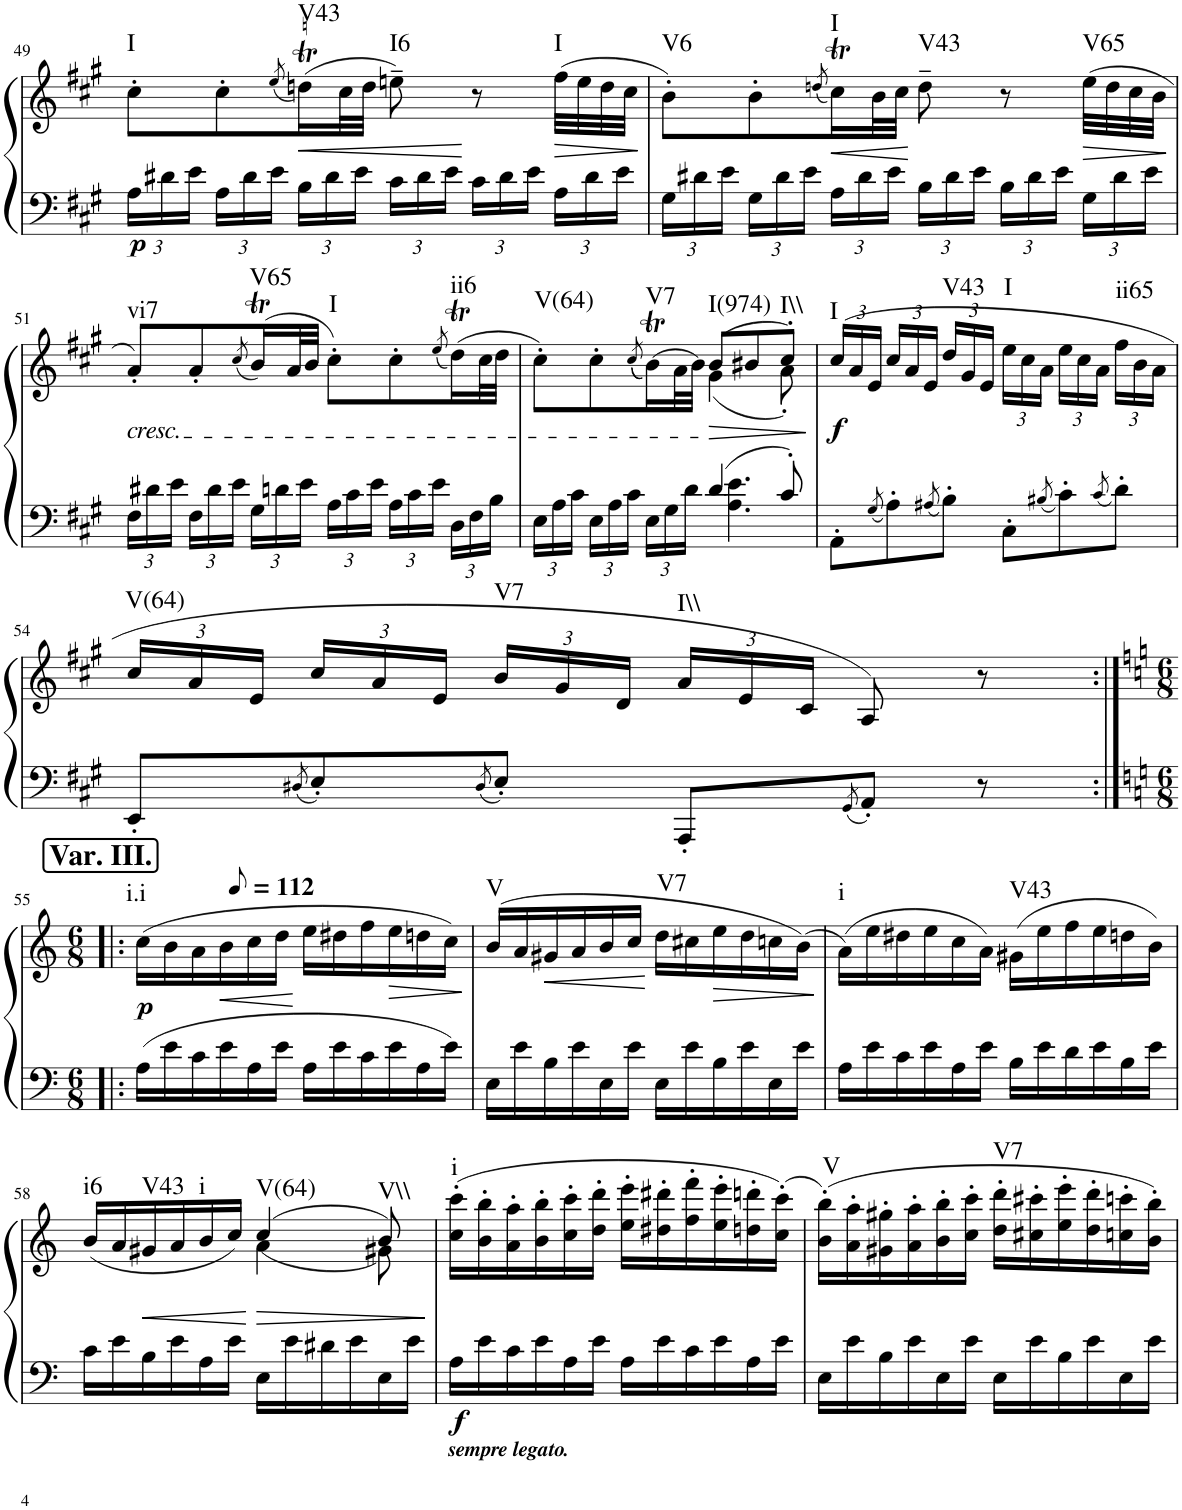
**kern	**kern	**dynam	**harte
*part1	*part1	*part1	*part1
*staff2	*staff1	*staff1/2	*
*I"Piano	*	*	*
*I'Pno.	*	*	*
!!LO:PB:g=z
*clefF4	*clefG2	*	*
*k[f#c#g#]	*k[f#c#g#]	*	*
*M6/8	*M6/8	*	*
*Xbrackettup	*	*	*
=49	=49	=49	=49
!	!	!LO:DY:b=2	!LO:H:kt=I
24A\LL	8cc#'\L	p	N
24d#X\	.	.	.
24e\JJ	.	.	.
24A\LL	8cc#'\	.	.
24d#\	.	.	.
24e\JJ	.	.	.
.	(8qee/	.	.
!	!	!	!LO:H:kt=V43
24B\LL	(16ddnT\L)	.	N
24d#\	.	.	.
.	32cc#\L	.	.
24e\JJ	.	.	.
.	32dd\JJJ	.	.
!	!	!	!LO:H:kt=I6
24c#\LL	8een~\)	.	N
24d#\	.	.	.
24e\JJ	.	.	.
24c#\LL	8r	.	.
24d#\	.	.	.
24e\JJ	.	.	.
!	!	!LO:HP:b	!LO:H:kt=I
24A\LL	(32ff#\LLL	>	N
.	32ee\	.	.
24d#\	.	.	.
.	32dd\	.	.
24e\JJ	.	.	.
.	32cc#\JJJ	.	.
.	.	]	.
=50	=50	=50	=50
!	!	!	!LO:H:kt=V6
24G#\LL	8b'\L)	.	N
24d#X\	.	.	.
24e\JJ	.	.	.
24G#\LL	8b'\	.	.
24d#\	.	.	.
24e\JJ	.	.	.
.	(8qddn/	.	.
!	!	!	!LO:H:kt=I
24A\LL	16cc#t\L)	.	N
24d#\	.	.	.
.	32b\L	.	.
24e\JJ	.	.	.
.	32cc#\JJJ	.	.
!	!	!	!LO:H:kt=V43
24B\LL	8dd~\	.	N
24d#\	.	.	.
24e\JJ	.	.	.
24B\LL	8r	.	.
24d#\	.	.	.
24e\JJ	.	.	.
!	!	!LO:HP:b	!LO:H:kt=V65
24G#\LL	(32ee\LLL	>	N
.	32dd\	.	.
24d#\	.	.	.
.	32cc#\	.	.
24e\JJ	.	.	.
.	32b\JJJ	.	.
.	.	]	.
!!LO:LB:g=z
=51	=51	=51	=51
!	!LO:TX:b:i:t=cresc.	!	!LO:H:kt=vi7
24F#\LL	8a'/L)	.	N
24d#X\	.	.	.
24e\JJ	.	.	.
24F#\LL	8a'/	.	.
24d#\	.	.	.
24e\JJ	.	.	.
.	(8qcc#/	.	.
!	!	!	!LO:H:kt=V65
24G#\LL	(16bT/L)	.	N
24dn\	.	.	.
.	32a/L	.	.
24e\JJ	.	.	.
.	32b/JJJ	.	.
!	!	!	!LO:H:kt=I
24A\LL	8cc#'\L)	.	N
24c#\	.	.	.
24e\JJ	.	.	.
24A\LL	8cc#'\	.	.
24c#\	.	.	.
24e\JJ	.	.	.
.	(8qee/	.	.
!	!	!	!LO:H:kt=ii6
24D\LL	(16ddT\L)	.	N
24F#\	.	.	.
.	32cc#\L	.	.
24B\JJ	.	.	.
.	32dd\JJJ	.	.
=52	=52	=52	=52
*^	*^	*	*
!	!	!	!	!	!LO:H:kt=V(64)
24E\LL	4.ryy	8cc#'\L)	4.ryy	.	N
24A\	.	.	.	.	.
24c#\JJ	.	.	.	.	.
24E\LL	.	8cc#'\	.	.	.
24A\	.	.	.	.	.
24c#\JJ	.	.	.	.	.
.	.	((8qcc#/	.	.	.
!	!	!	!	!	!LO:H:kt=V7
24E\LL	.	(16bT\L))	.	.	N
24G#\	.	.	.	.	.
.	.	32a\L	.	.	.
24d\JJ	.	.	.	.	.
.	.	32b\JJJ)	.	.	.
!	!	!	!	!LO:HP:b	!LO:H:kt=I(974)
4d/	4.A\ 4.e\	(8b/L	(4g#\	>	N
.	.	8b#X/	.	.	.
!	!	!	!	!	!LO:H:kt=I\\
8c#'/	.	8cc#'/J)	8a'\)	.	N
*v	*v	*	*	*	*
*	*v	*v	*	*
.	.	]	.
=53	=53	=53	=53
*	*Xbrackettup	*	*
!	!	!LO:DY:b	!LO:H:kt=I
8AA'\L	(24cc#/LL	f	N
.	24a/	.	.
.	24e/JJ	.	.
8qG#/	.	.	.
8A'\	24cc#/LL	.	.
.	24a/	.	.
.	24e/JJ	.	.
8qA#X/	.	.	.
!	!	!	!LO:H:kt=V43
8B'\J	24dd/LL	.	N
.	24g#/	.	.
.	24e/JJ	.	.
!	!	!	!LO:H:kt=I
8C#'\L	24ee\LL	.	N
.	24cc#\	.	.
.	24a\JJ	.	.
8qB#X/	.	.	.
8c#'\	24ee\LL	.	.
.	24cc#\	.	.
.	24a\JJ	.	.
8qc#/	.	.	.
!	!	!	!LO:H:kt=ii65
8d'\J	24ff#\LL	.	N
.	24b\	.	.
.	24a\JJ	.	.
!!LO:LB:g=z
=54	=54	=54	=54
!	!	!	!LO:H:kt=V(64)
8EE'/L	24cc#/LL	.	N
.	24a/	.	.
.	24e/JJ	.	.
8qD#X/	.	.	.
8E'/	24cc#/LL	.	.
.	24a/	.	.
.	24e/JJ	.	.
8qD#/	.	.	.
!	!	!	!LO:H:kt=V7
8E'/J	24b/LL	.	N
.	24g#/	.	.
.	24d/JJ	.	.
!	!	!	!LO:H:kt=I\\
8AAA'/L	24a/LL	.	N
.	24e/	.	.
.	24c#/JJ	.	.
8qGG#/	.	.	.
8AA'/J	8A/)	.	.
8r	8r	.	.
!!LO:LB:g=z
=55:|!|:	=55:|!|:	=55:|!|:	=55:|!|:
!!LO:REH:place=s1:a:B:cj:fs=14:t=Var. III.
*k[]	*k[]	*	*
*M6/8	*M6/8	*	*
*	*MM56	*	*
!	!	!LO:DY:b	!LO:H:kt=i.i
16A\LL	(16cc\LL	p	N
16e\	16b\	.	.
16c\	16a\	.	.
!	!	!LO:HP:b	!
16e\	16b\	<	.
16A\	16cc\	.	.
16e\JJ	16dd\JJ	.	.
16A\LL	16ee\LL	[	.
16e\	16dd#X\	.	.
16c\	16ff\	.	.
!	!	!LO:HP:b	!
16e\	16ee\	>	.
16A\	16ddn\	.	.
16e\JJ	16cc\JJ)	.	.
.	.	]	.
=56	=56	=56	=56
!	!	!	!LO:H:kt=V
16E\LL	(16b/LL	.	N
16e\	16a/	.	.
!	!	!LO:HP:b	!
16B\	16g#X/	<	.
16e\	16a/	.	.
16E\	16b/	.	.
16e\JJ	16cc/JJ	.	.
!	!	!	!LO:H:kt=V7
16E\LL	16dd\LL	[	N
16e\	16cc#X\	.	.
!	!	!LO:HP:b	!
16B\	16ee\	>	.
16e\	16dd\	.	.
16E\	16ccn\	.	.
16e\JJ	(16b\JJ)	.	.
.	.	]	.
=57	=57	=57	=57
!	!	!	!LO:H:kt=i
16A\LL	(16a\LL)	.	N
16e\	16ee\	.	.
16c\	16dd#X\	.	.
16e\	16ee\	.	.
16A\	16cc\	.	.
16e\JJ	16a\JJ)	.	.
!	!	!	!LO:H:kt=V43
16B\LL	(16g#X\LL	.	N
16e\	16ee\	.	.
16d\	16ff\	.	.
16e\	16ee\	.	.
16B\	16ddn\	.	.
16e\JJ	16b\JJ)	.	.
!!LO:LB:g=z
=58	=58	=58	=58
*	*^	*	*
!	!	!	!	!LO:H:kt=i6
16c\LL	(16b/LL	4.ryy	.	N
16e\	16a/	.	.	.
!	!	!	!LO:HP:b	!LO:H:kt=V43
16B\	16g#X/	.	<	N
16e\	16a/	.	.	.
!	!	!	!	!LO:H:kt=i
16A\	16b/	.	.	N
16e\JJ	16cc/JJ)	.	.	.
!	!	!	!LO:HP:n=1:b	!LO:H:kt=V(64)
16E\LL	(4cc/	(4a\	[ >	N
16e\	.	.	.	.
16d#X\	.	.	.	.
16e\	.	.	.	.
!	!	!	!	!LO:H:kt=V\\
16E\	8b/)	8g#X\)	.	N
16e\JJ	.	.	.	.
*	*v	*v	*	*
.	.	]	.
=59	=59	=59	=59
!LO:TX:b:Bi:t=sempre legato.	!	!	!
!	!	!LO:DY:b=2	!LO:H:kt=i
16A\LL	(16cc\' 16ccc\'LL	f	N
16e\	16b\' 16bb\'	.	.
16c\	16a\' 16aa\'	.	.
16e\	16b\' 16bb\'	.	.
16A\	16cc\' 16ccc\'	.	.
16e\JJ	16dd\' 16ddd\'JJ	.	.
16A\LL	16ee\' 16eee\'LL	.	.
16e\	16dd#X\' 16ddd#X\'	.	.
16c\	16ff\' 16fff\'	.	.
16e\	16ee\' 16eee\'	.	.
16A\	16ddn\' 16dddn\'	.	.
16e\JJ	(16cc\' 16ccc\'JJ)	.	.
=60	=60	=60	=60
!	!	!	!LO:H:kt=V
16E\LL	(16b\' 16bb\'LL)	.	N
16e\	16a\' 16aa\'	.	.
16B\	16g#X\' 16gg#X\'	.	.
16e\	16a\' 16aa\'	.	.
16E\	16b\' 16bb\'	.	.
16e\JJ	16cc\' 16ccc\'JJ	.	.
!	!	!	!LO:H:kt=V7
16E\LL	16dd\' 16ddd\'LL	.	N
16e\	16cc#X\' 16ccc#X\'	.	.
16B\	16ee\' 16eee\'	.	.
16e\	16dd\' 16ddd\'	.	.
16E\	16ccn\' 16cccn\'	.	.
16e\JJ	16b\' 16bb\'JJ)	.	.
=	=	=	=
*-	*-	*-	*-
